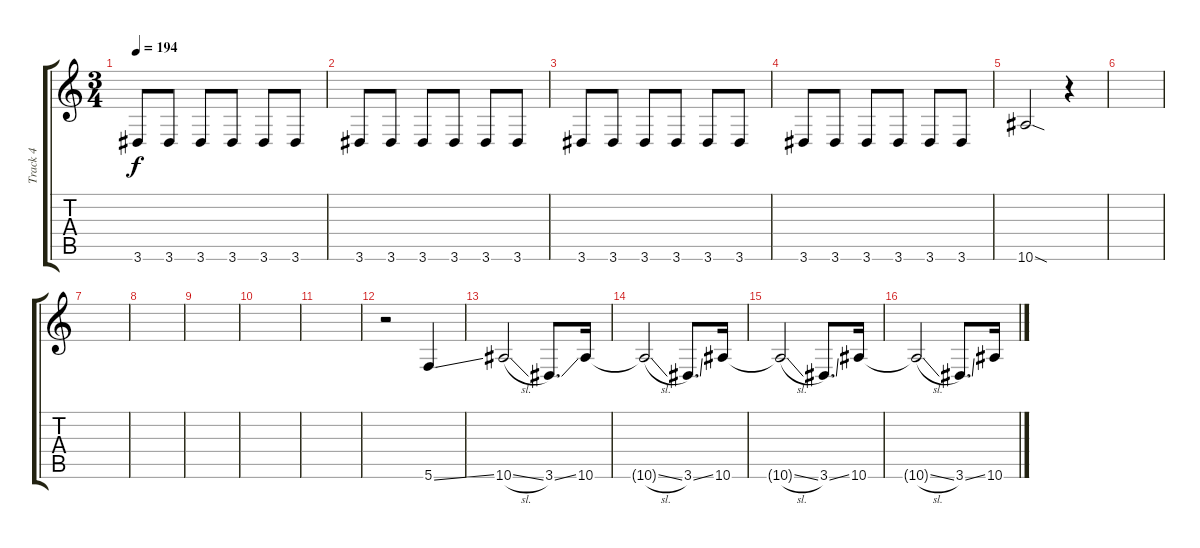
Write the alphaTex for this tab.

\track ("Track 4" "Track 4") {instrument electricbassfinger}
\staff {score tabs}
\tuning (D4 A3 F3 C3 G2 C2) {hide}
\ts (3 4)
\tempo 194
\clef g2
\ks c
3.6.8{dy f} 3.6.8 3.6.8 3.6.8 3.6.8 3.6.8 |
3.6.8 3.6.8 3.6.8 3.6.8 3.6.8 3.6.8 |
3.6.8 3.6.8 3.6.8 3.6.8 3.6.8 3.6.8 |
3.6.8 3.6.8 3.6.8 3.6.8 3.6.8 3.6.8 |
10.6{sod}.2 r.4 |
|
|
|
|
|
|
r.2{volume 16} 5.6{ss}.4 |
10.6{sl}.2 3.6{ss}.8{d} 10.6.16 |
10.6{sl t}.2 3.6{ss}.8{d} 10.6.16 |
10.6{sl t}.2 3.6{ss}.8{d} 10.6.16 |
10.6{sl t}.2 3.6{ss}.8{d} 10.6.16
